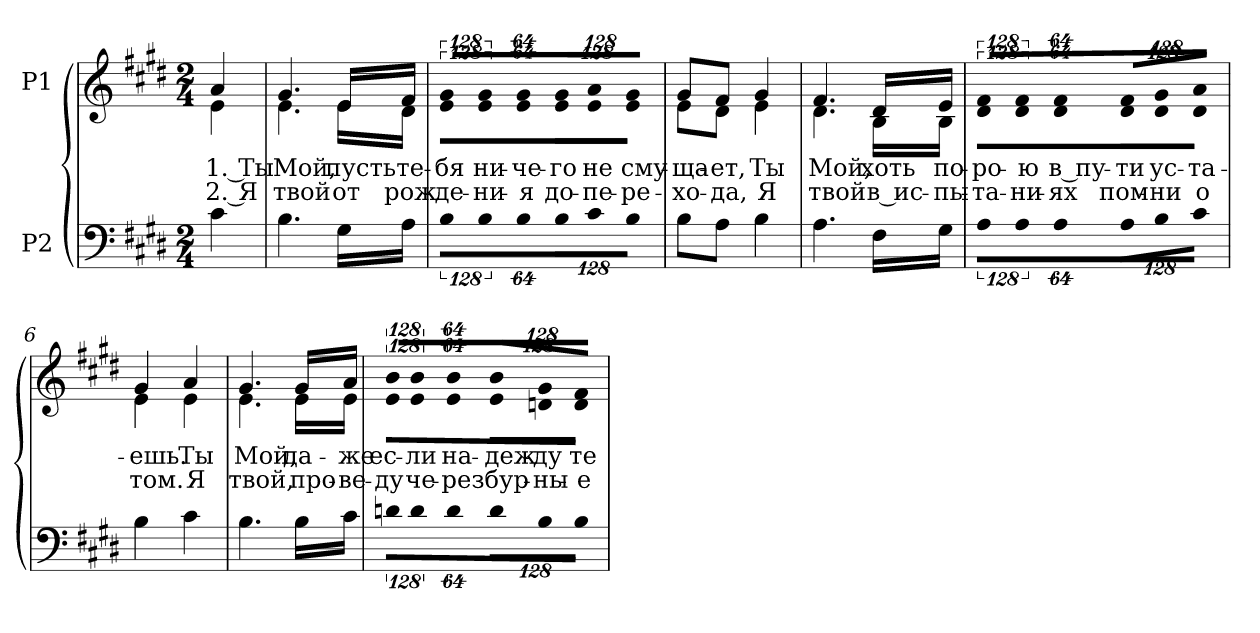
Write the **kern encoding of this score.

**kern	**kern	**text	**text
*part2	*part1	*part1	*part1
*staff2	*staff1	*staff1	*staff1
*I"P2	*I"P1	*	*
!!LO:PB:g=z
*clefF4	*clefG2	*	*
*k[f#c#g#d#]	*k[f#c#g#d#]	*	*
*E:	*E:	*	*
*M2/4	*M2/4	*	*
*MM80	*MM80	*	*
=	=	=	=
!	!LO:TX:a:B:t=Andante	!	!
!	!	!LO:LY:b:color=#000000	!LO:LY:b:color=#000000
*	*^	*	*
4c#i\	4ai/	4ei\	1. Ты	2. Я
=1	=1	=1	=1	=1
!	!	!	!LO:LY:b:color=#000000	!LO:LY:b:color=#000000
4.Bi\	4.g#i/	4.ei\	Мой,	твой
!	!	!	!LO:LY:b:color=#000000	!LO:LY:b:color=#000000
16G#i\LL	16ei/LL	16ei\LL	пусть	от
!	!	!	!LO:LY:b:color=#000000	!LO:LY:b:color=#000000
16Ai\JJ	16f#i/JJ	16d#i\JJ	те-	рож-
=2	=2	=2	=2	=2
!LO:N:vis=8	!LO:N:vis=8	!	!	!
!	!	!LO:N:vis=8	!LO:LY:b:color=#000000	!LO:LY:b:color=#000000
1024%85Bi\L	1024%85g#i/L	1024%85ei\L	-бя	-де-
!LO:N:vis=8	!LO:N:vis=8	!	!	!
!	!	!LO:N:vis=8	!LO:LY:b:color=#000000	!LO:LY:b:color=#000000
1024%85Bi\	1024%85g#i/	1024%85ei\	ни-	-ни-
!LO:N:vis=8	!LO:N:vis=8	!	!	!
!	!	!LO:N:vis=8	!LO:LY:b:color=#000000	!LO:LY:b:color=#000000
512%43Bi\J	512%43g#i/J	512%43ei\J	-че-	-я
!LO:N:vis=8	!LO:N:vis=8	!	!	!
!	!	!LO:N:vis=8	!LO:LY:b:color=#000000	!LO:LY:b:color=#000000
1024%85Bi\L	1024%85g#i/L	1024%85ei\L	-го	до-
!LO:N:vis=8	!LO:N:vis=8	!	!	!
!	!	!LO:N:vis=8	!LO:LY:b:color=#000000	!LO:LY:b:color=#000000
1024%85c#i\	1024%85ai/	1024%85ei\	не	-пе-
!LO:N:vis=8	!LO:N:vis=8	!	!	!
!	!	!LO:N:vis=8	!LO:LY:b:color=#000000	!LO:LY:b:color=#000000
512%43Bi\J	512%43g#i/J	512%43ei\J	сму-	-ре-
=3	=3	=3	=3	=3
!	!	!	!LO:LY:b:color=#000000	!LO:LY:b:color=#000000
8Bi\L	8g#i/L	8ei\L	-ща-	-хо-
!	!	!	!LO:LY:b:color=#000000	!LO:LY:b:color=#000000
8Ai\J	8f#i/J	8d#i\J	-ет,	-да,
!	!	!	!LO:LY:b:color=#000000	!LO:LY:b:color=#000000
4Bi\	4g#i/	4ei\	Ты	Я
=4	=4	=4	=4	=4
!	!	!	!LO:LY:b:color=#000000	!LO:LY:b:color=#000000
4.Ai\	4.f#i/	4.d#i\	Мой,	твой
!	!	!	!LO:LY:b:color=#000000	!LO:LY:b:color=#000000
16F#i\LL	16d#i/LL	16Bi\LL	хоть	в ис-
!	!	!	!LO:LY:b:color=#000000	!LO:LY:b:color=#000000
16G#i\JJ	16ei/JJ	16Bi\JJ	по-	-пы-
!!LO:LB:g=z	!!
=5	=5	=5	=5	=5
!LO:N:vis=8	!LO:N:vis=8	!	!	!
!	!	!LO:N:vis=8	!LO:LY:b:color=#000000	!LO:LY:b:color=#000000
1024%85Ai\L	1024%85f#i/L	1024%85d#i\L	-ро-	-та-
!LO:N:vis=8	!LO:N:vis=8	!	!	!
!	!	!LO:N:vis=8	!LO:LY:b:color=#000000	!LO:LY:b:color=#000000
1024%85Ai\	1024%85f#i/	1024%85d#i\	-ю	-ни-
!LO:N:vis=8	!LO:N:vis=8	!	!	!
!	!	!LO:N:vis=8	!LO:LY:b:color=#000000	!LO:LY:b:color=#000000
512%43Ai\J	512%43f#i/J	512%43d#i\J	в пу-	-ях
!LO:N:vis=8	!LO:N:vis=8	!	!	!
!	!	!LO:N:vis=8	!LO:LY:b:color=#000000	!LO:LY:b:color=#000000
1024%85Ai\L	1024%85f#i/L	1024%85d#i\L	-ти	пом-
!LO:N:vis=8	!LO:N:vis=8	!	!	!
!	!	!LO:N:vis=8	!LO:LY:b:color=#000000	!LO:LY:b:color=#000000
1024%85Bi\	1024%85g#i/	1024%85d#i\	ус-	-ни
!LO:N:vis=8	!LO:N:vis=8	!	!	!
!	!	!LO:N:vis=8	!LO:LY:b:color=#000000	!LO:LY:b:color=#000000
512%43c#i\J	512%43ai/J	512%43d#i\J	-та-	о
=6	=6	=6	=6	=6
!	!	!	!LO:LY:b:color=#000000	!LO:LY:b:color=#000000
4Bi\	4g#i/	4ei\	-ешь.	том.
!	!	!	!LO:LY:b:color=#000000	!LO:LY:b:color=#000000
4c#i\	4ai/	4ei\	Ты	Я
=7	=7	=7	=7	=7
!	!	!	!LO:LY:b:color=#000000	!LO:LY:b:color=#000000
4.Bi\	4.g#i/	4.ei\	Мой,	твой,
!	!	!	!LO:LY:b:color=#000000	!LO:LY:b:color=#000000
16Bi\LL	16g#i/LL	16ei\LL	да-	про-
!	!	!	!LO:LY:b:color=#000000	!LO:LY:b:color=#000000
16c#i\JJ	16ai/JJ	16ei\JJ	-же	-ве-
=8	=8	=8	=8	=8
!LO:N:vis=8	!LO:N:vis=8	!	!	!
!	!	!LO:N:vis=8	!LO:LY:b:color=#000000	!LO:LY:b:color=#000000
1024%85dni\L	1024%85bi/L	1024%85ei\L	ес-	-ду
!LO:N:vis=8	!LO:N:vis=8	!	!	!
!	!	!LO:N:vis=8	!LO:LY:b:color=#000000	!LO:LY:b:color=#000000
1024%85di\	1024%85bi/	1024%85ei\	-ли	че-
!LO:N:vis=8	!LO:N:vis=8	!	!	!
!	!	!LO:N:vis=8	!LO:LY:b:color=#000000	!LO:LY:b:color=#000000
512%43di\J	512%43bi/J	512%43ei\J	на-	-рез
!LO:N:vis=8	!LO:N:vis=8	!	!	!
!	!	!LO:N:vis=8	!LO:LY:b:color=#000000	!LO:LY:b:color=#000000
1024%85di\L	1024%85bi/L	1024%85ei\L	-деж-	бур-
!LO:N:vis=8	!LO:N:vis=8	!	!	!
!	!	!LO:N:vis=8	!LO:LY:b:color=#000000	!LO:LY:b:color=#000000
1024%85Bi\	1024%85g#i/	1024%85dni\	-ду	-ны-
!LO:N:vis=8	!LO:N:vis=8	!	!	!
!	!	!LO:N:vis=8	!LO:LY:b:color=#000000	!LO:LY:b:color=#000000
512%43Bi\J	512%43f#i/J	512%43di\J	те-	-е
*	*v	*v	*	*
=	=	=	=
*-	*-	*-	*-
